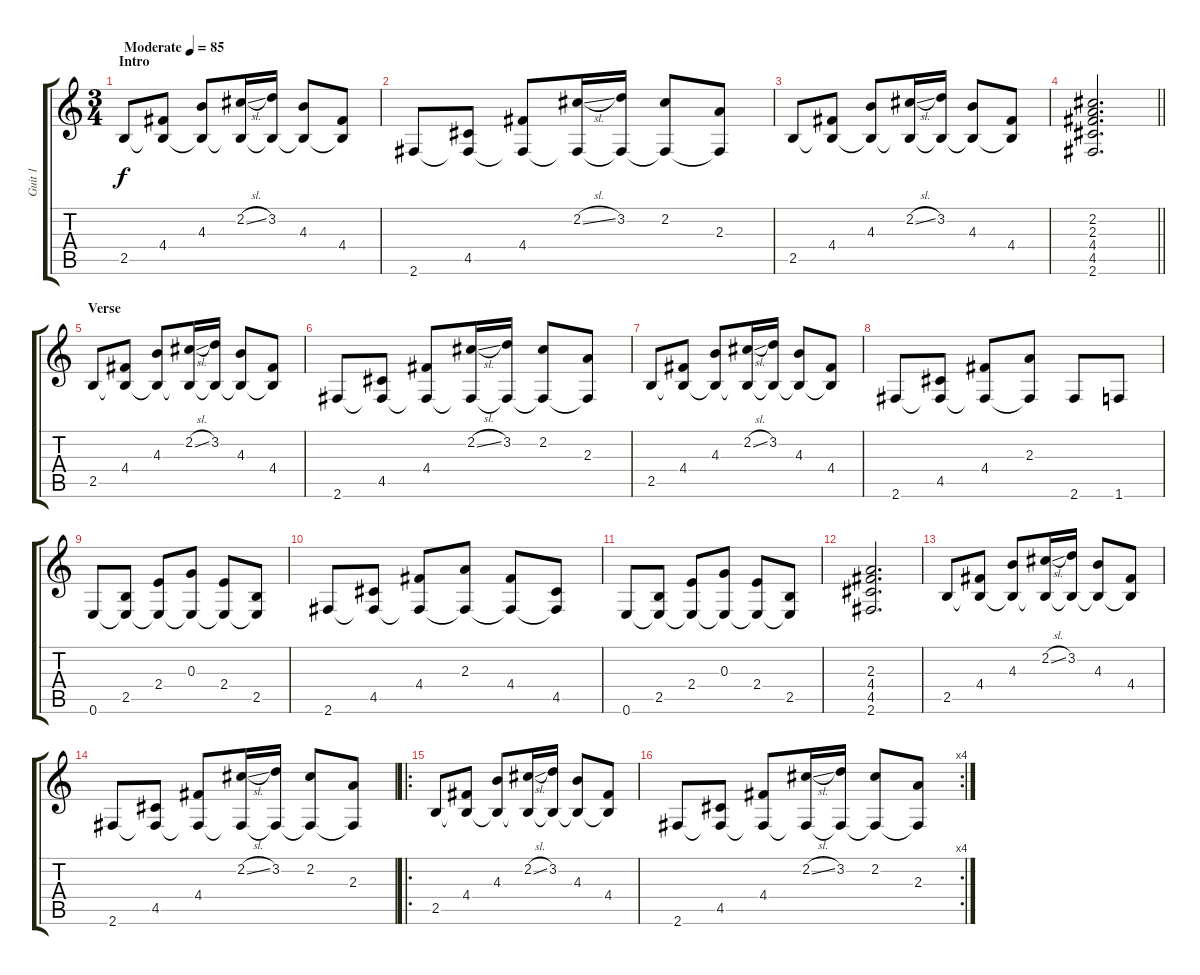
\track ("Guit 1" "Guit 1") {instrument acousticguitarsteel}
\staff {score tabs}
\tuning (E4 B3 G3 D3 A2 E2) {hide}
\ts (3 4)
\section ("" "Intro")
\tempo (85 "Moderate")
\clef g2
\ks c
2.5.8{dy f instrument acousticguitarsteel} (4.4 2.5{t}).8 (4.3 2.5{t}).8 (2.2{sl} 2.5{t}).16 (3.2 2.5{t}).16 (4.3 2.5{t}).8 (4.4 2.5{t}).8 |
2.6.8 (4.5 2.6{t}).8 (4.4 2.6{t}).8 (2.2{sl} 2.6{t}).16 (3.2 2.6{t}).16 (2.2 2.6{t}).8 (2.3 2.6{t}).8 |
2.5.8 (4.4 2.5{t}).8 (4.3 2.5{t}).8 (2.2{sl} 2.5{t}).16 (3.2 2.5{t}).16 (4.3 2.5{t}).8 (4.4 2.5{t}).8 |
\barLineRight lightlight
(2.2 2.3 4.4 4.5 2.6).2{d} |
\section ("" "Verse")
2.5.8 (4.4 2.5{t}).8 (4.3 2.5{t}).8 (2.2{sl} 2.5{t}).16 (3.2 2.5{t}).16 (4.3 2.5{t}).8 (4.4 2.5{t}).8 |
2.6.8 (4.5 2.6{t}).8 (4.4 2.6{t}).8 (2.2{sl} 2.6{t}).16 (3.2 2.6{t}).16 (2.2 2.6{t}).8 (2.3 2.6{t}).8 |
2.5.8 (4.4 2.5{t}).8 (4.3 2.5{t}).8 (2.2{sl} 2.5{t}).16 (3.2 2.5{t}).16 (4.3 2.5{t}).8 (4.4 2.5{t}).8 |
2.6.8 (4.5 2.6{t}).8 (4.4 2.6{t}).8 (2.3 2.6{t}).8 2.6.8 1.6.8 |
0.6.8 (2.5 0.6{t}).8 (2.4 0.6{t}).8 (0.3 0.6{t}).8 (2.4 0.6{t}).8 (2.5 0.6{t}).8 |
2.6.8 (4.5 2.6{t}).8 (4.4 2.6{t}).8 (2.3 2.6{t}).8 (4.4 2.6{t}).8 (4.5 2.6{t}).8 |
0.6.8 (2.5 0.6{t}).8 (2.4 0.6{t}).8 (0.3 0.6{t}).8 (2.4 0.6{t}).8 (2.5 0.6{t}).8 |
(2.3 4.4 4.5 2.6).2{d} |
2.5.8 (4.4 2.5{t}).8 (4.3 2.5{t}).8 (2.2{sl} 2.5{t}).16 (3.2 2.5{t}).16 (4.3 2.5{t}).8 (4.4 2.5{t}).8 |
2.6.8 (4.5 2.6{t}).8 (4.4 2.6{t}).8 (2.2{sl} 2.6{t}).16 (3.2 2.6{t}).16 (2.2 2.6{t}).8 (2.3 2.6{t}).8 |
\ro
2.5.8 (4.4 2.5{t}).8 (4.3 2.5{t}).8 (2.2{sl} 2.5{t}).16 (3.2 2.5{t}).16 (4.3 2.5{t}).8 (4.4 2.5{t}).8 |
\rc 4
2.6.8 (4.5 2.6{t}).8 (4.4 2.6{t}).8 (2.2{sl} 2.6{t}).16 (3.2 2.6{t}).16 (2.2 2.6{t}).8 (2.3 2.6{t}).8
